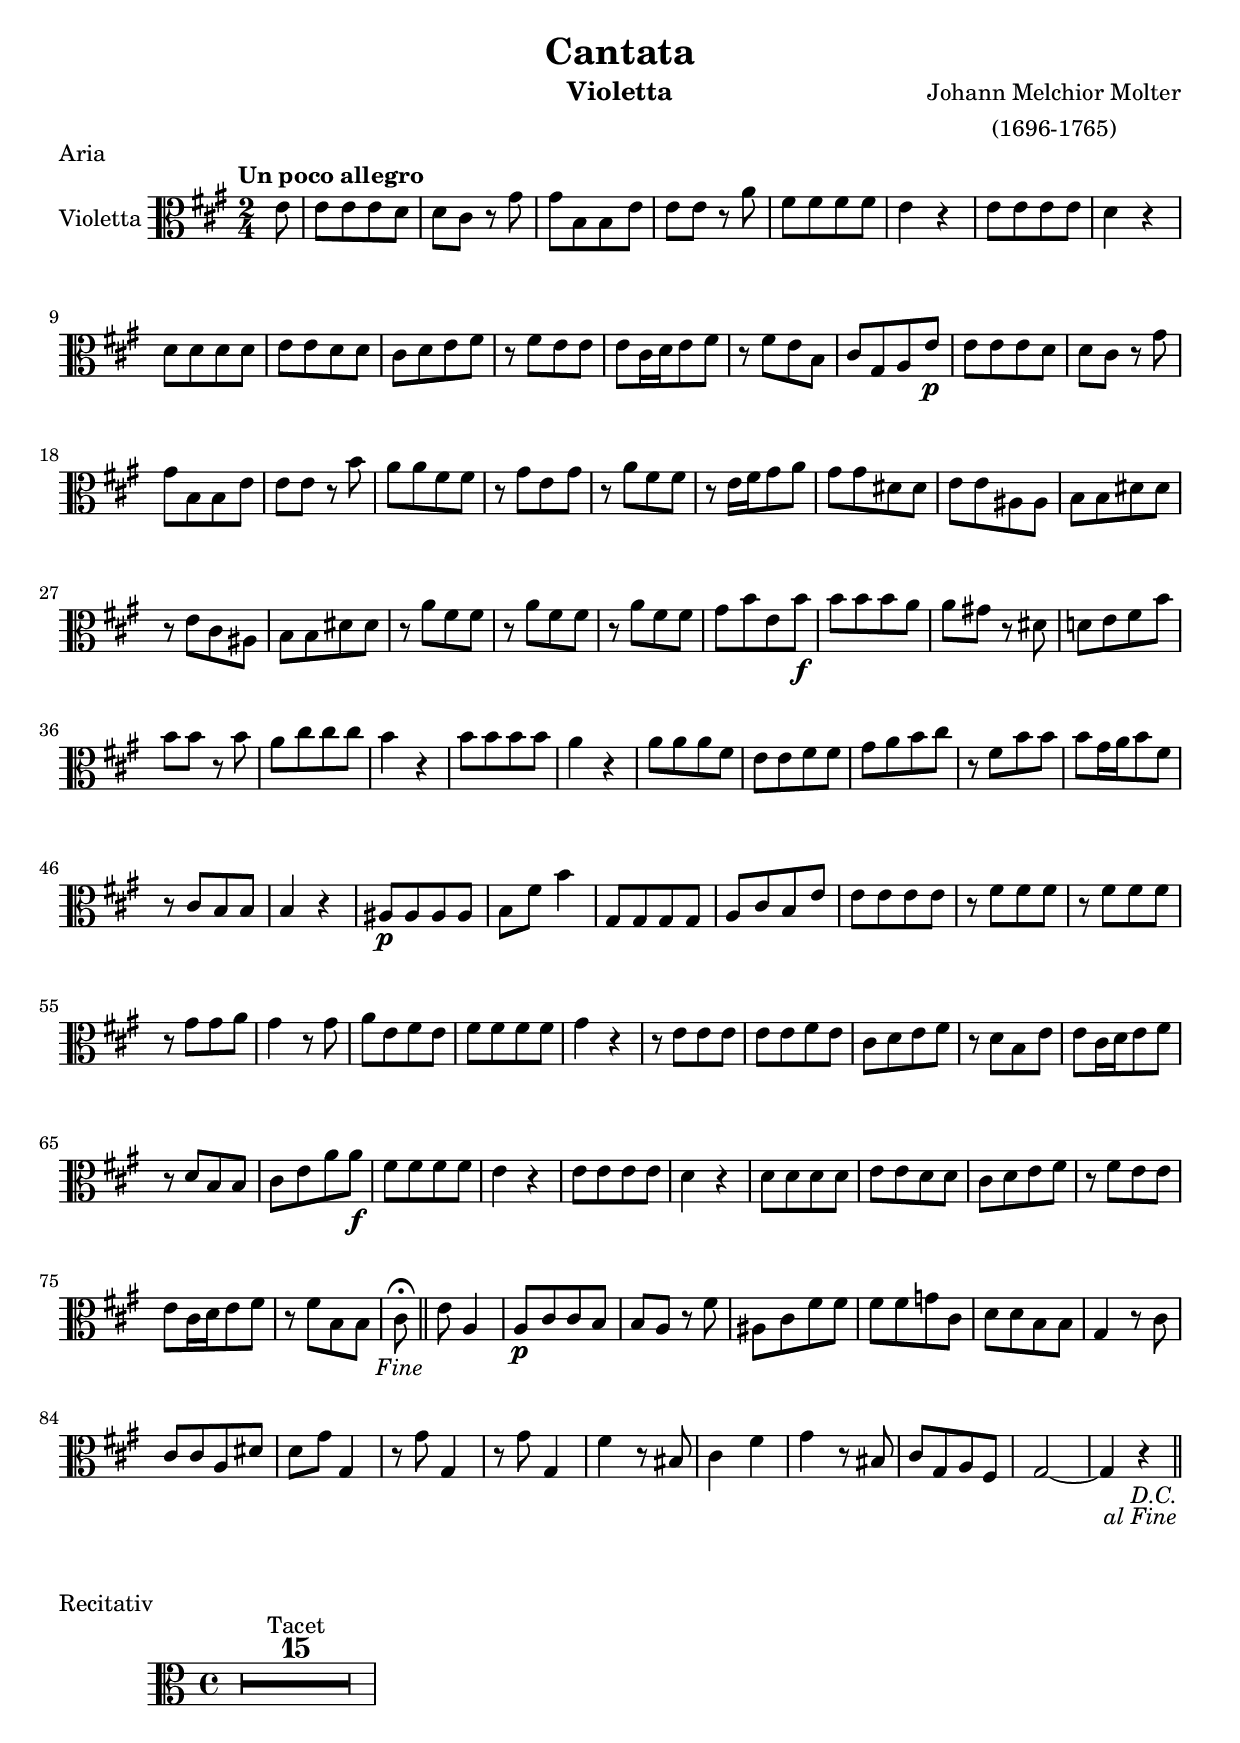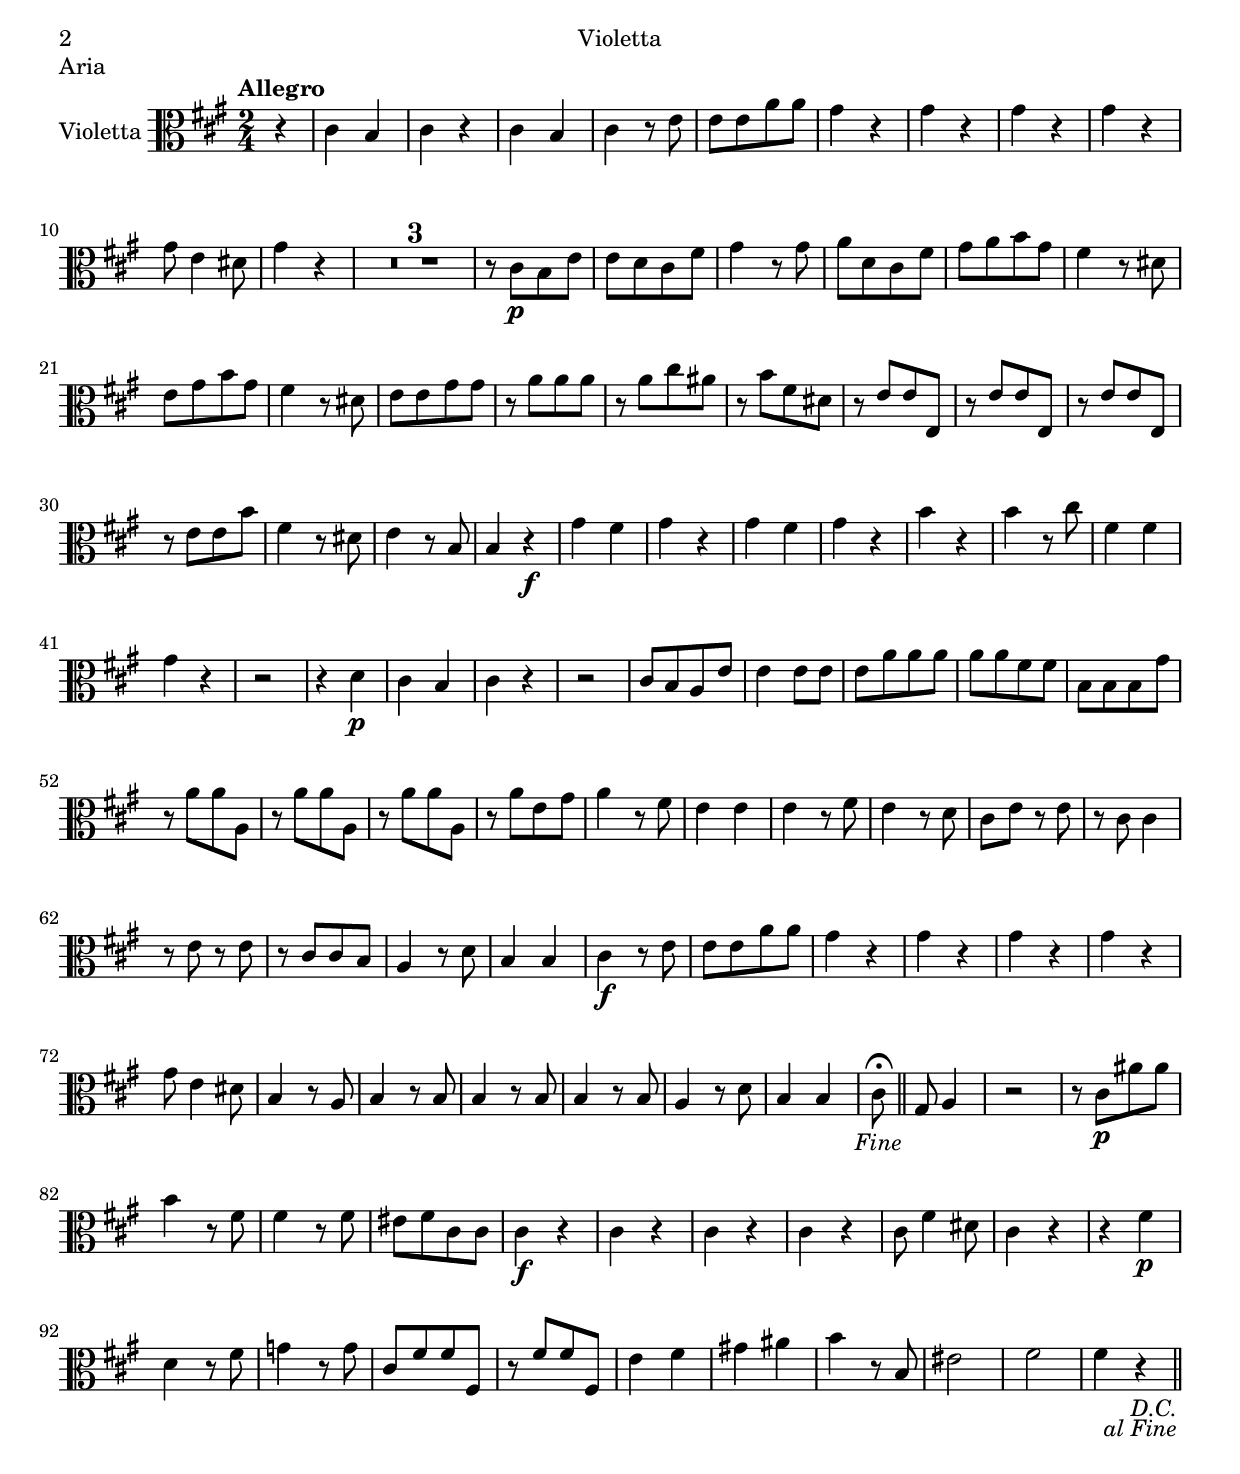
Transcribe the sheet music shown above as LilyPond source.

\version "2.24.2"
\language "deutsch"

\header {
  title = "Cantata"
  instrument = "Violetta"
  composer =  \markup \center-column {"Johann Melchior Molter" "(1696-1765)"}
}


\include "Setup.ly"

violetta_noten = {
 %Zeile 1
 \tempo "Un poco allegro"
\repeat segno 2 {
  \partial 8
   e8 | e [e e d] | d cis r gis' | gis [h, h e] | e e r a |
   fis8 [fis fis fis] | e4 r | e8 [e e e] | d4 r |
   d8 [d d d] | e [e d d] |
   
   %Zeile 2
   cis8 [d e fis] | r fis [e e] | e [cis16 d e8 fis] | r fis [e h] |
   cis8 [gis a e' \p] | e [e e d] | d cis r gis' | gis [h, h e] |
   e8 e r h' | a [a fis fis] |
    
   %Zeile 3
   r8 gis [ e gis] | r a [fis fis] | r e16 [fis gis8 a]| gis [gis dis dis] |
   e8 [e ais, ais] | h [h dis dis] | r e [cis ais] | h [h dis dis] |
   r8 a' [fis fis] | r a [fis fis] |
   
   %Zeile 4
   r8 a [fis fis] | gis [h e, h' \f] | h [h h a] | a gis! r dis |
   d!8 [e fis h] | h h r h | a [cis cis cis] | h4 r |
   h8 [h h h] | a4 r | a8 [a a fis] |
   
   %Zeile 5
   e8 [e fis fis] | gis [a h cis] | r fis, [h h] | h [gis16 a h8 fis] |
   r8 cis [h h] | h4 r | ais8 \p [ ais ais ais] | h fis' h4 |
   gis,8 [gis gis gis] | a [cis h e] | e [e e e] |
   
   %Zeile 6
   r8 fis [fis fis] | r fis [fis fis] | r gis [gis a] | gis4 r8 gis | 
   a8 [e fis e] | fis [fis fis fis] | gis4 r | r8 e [e e] |
   e8 [e fis e] | cis [d e fis] | r d [h e] | e [cis16 d e8 fis] |
   r8 d [h h] |
   
   %Zeile 7
   cis8 [e a a \f] | fis [fis fis fis] | e4 r | e8 [e e e ] |
   d4 r | d8 [d d d] | e [e d d] | cis [d e fis] |
   r8 fis [e e] | e [cis16 d e8 fis] | r fis [h, h] |
   cis8 \fermata \bar "||"
   \volta 2 \fine
   \volta 1 
   e8 a,4 | a8 \p [cis cis h] |
   
   % Zeile 8
   h8 a r fis' | ais, [cis fis fis] | fis [fis g cis,] | d [d h h] |
   gis4 r8 cis | cis [cis a dis] | d gis gis,4 | r8 gis' gis,4 |
   r8 gis' gis,4 | fis' r8 his, | cis4 fis | gis r8 his, |
   cis8 [gis a fis] |
   
   %Zeile 9
   gis2~ | gis4 r \bar "||" 
 }
  \section
}

violetta_noten_aria = {
 %Zeile 1
 \tempo "Allegro"
 \repeat segno 2 {
  \partial 4
   r4 | cis4 h | cis r | cis h | cis r8 e |
   e8 [e a a] | \repeat unfold 4 {gis4 r} |
   gis8 e4 dis8 | gis4 r | \compressMMRests { R1*2/4*3} | r8 cis, \p [h e] |
   
   %Zeile 2
   e8 [d cis fis] | gis4 r8 gis8 | a [d, cis fis] | gis [a h gis] |
   fis4 r8 dis | e [gis h gis] | fis4 r8 dis | e [e gis gis] |
   r8 a [a a] | r a [cis ais] | r h [fis dis] |
   
   %Zeile 3
   \repeat unfold 3 {r8 e [e e,]} | r e' [e h'] |
   fis4 r8 dis | e4 r8 h | h4 r \f | \repeat unfold 2 {gis'4 fis | gis r}
   h4 r | h r8 cis |
   
   %Zeile 4
   fis,4 fis | gis r | r2 | r4 d \p |
   cis4 h | cis r | r2 | cis8 [h a e'] |
   e4 e8 e | e8 [a a a] | a [a fis fis] | h, [h h gis'] |
   \repeat unfold 3 {r8 a [a a,]} |   
   
   %Zeile 5
   r8 a' [e gis] | a4 r8 fis |
   e4 e | e r8 fis | e4 r8 d | cis8 e r e |
   r8 cis cis4 | r8 e r e | r cis [cis h] |
   
   %Zeile 6
   a4 r8 d | h4 h | cis \f r8 e | e [e a a] |
   \repeat unfold 4 {gis4 r} |
   gis8 e4 dis8 | h4 r8 a | \repeat unfold 3 {h4 r8 h} |
   a4 r8 d |
   
   %Zeile 7
   h4 h | cis8 \fermata \bar "||"
   \volta 2 \fine
   \volta 1 
   gis8 a4 | r2 | r8 cis \p [ais' ais] |
   h4 r8 fis | fis4 r8 fis | eis [fis cis cis] | cis4 \f r | \repeat unfold 3 {cis4 r} |
   cis8 fis4 dis8 | cis4 r | r fis \p |
   
   % Zeile 8
   d4 r8 fis | g4 r8 g | cis, [fis fis fis,] | r fis' [fis fis,] |
   e'4 fis | gis! ais | h r8 h, | eis2 |
   fis | fis4 r \bar "||" 
 }
  \section
}

violetta = \relative c' {
  \clef alto
  \key_timesig
  \violetta_noten
}

violetta_aria = \relative c' {
  \clef alto
  \key_timesig
  \violetta_noten_aria
}

 
\score {
  \header {
    piece = "Aria"
  }
  \new Staff = "violetta" \with { instrumentName = "Violetta" } \violetta
  \layout { }
}

\score {
  \header {
    piece = "Recitativ"
  }
  \new Staff \relative {
    \clef alto
    \compressMMRests {
      R1*15 ^ \markup{Tacet} 
    }
  }
}

\pageBreak

\score {
  \header {
    piece = "Aria"
  }
  \new Staff = "violetta" \with { instrumentName = "Violetta" } \violetta_aria 
  \layout { }
}
